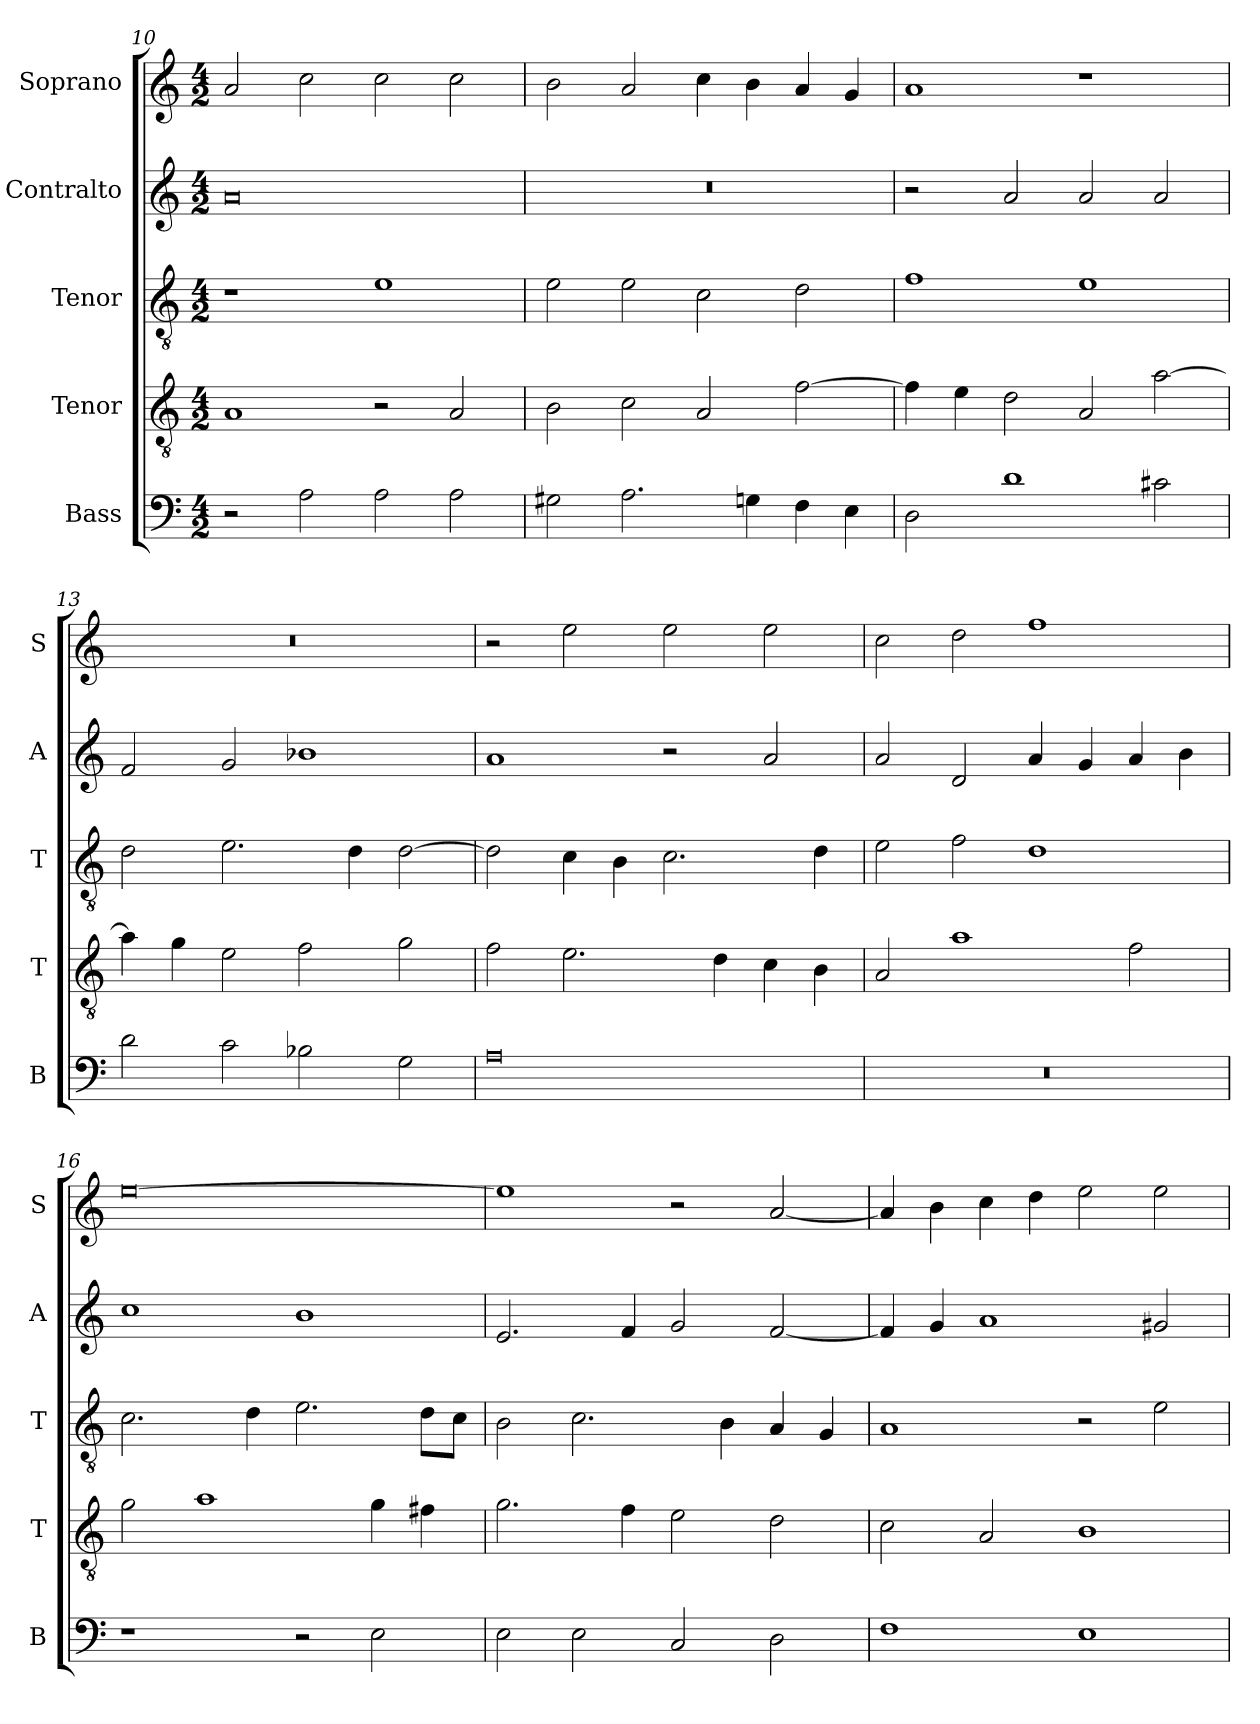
**kern	**kern	**kern	**kern	**kern
*part5	*part4	*part3	*part2	*part1
*staff5	*staff4	*staff3	*staff2	*staff1
*I"Bass	*I"Tenor	*I"Tenor	*I"Contralto	*I"Soprano
*I'B	*I'T	*I'T	*I'A	*I'S
*clefF4	*clefGv2	*clefGv2	*clefG2	*clefG2
*k[]	*k[]	*k[]	*k[]	*k[]
*D:dor	*D:dor	*D:dor	*D:dor	*D:dor
*M4/2	*M4/2	*M4/2	*M4/2	*M4/2
=10	=10	=10	=10	=10
2r	1A	1r	0a	2a
2A	.	.	.	2cc
2A	2r	1e	.	2cc
2A	2A	.	.	2cc
=11	=11	=11	=11	=11
2G#X	2B	2e	0r	2b
2.A	2c	2e	.	2a
.	2A	2c	.	4cc
4Gn	.	.	.	4b
4F	[2f	2d	.	4a
4E	.	.	.	4g
=12	=12	=12	=12	=12
2D	4f]	1f	2r	1a
.	4e	.	.	.
1d	2d	.	2a	.
.	2A	1e	2a	1r
2c#X	[2a	.	2a	.
=13	=13	=13	=13	=13
2d	4a]	2d	2f	0r
.	4g	.	.	.
2c	2e	2.e	2g	.
2B-X	2f	.	1b-X	.
.	.	4d	.	.
2G	2g	[2d	.	.
=14	=14	=14	=14	=14
0A	2f	2d]	1a	2r
.	2.e	4c	.	2ee
.	.	4B	.	.
.	.	2.c	2r	2ee
.	4d	.	.	.
.	4c	.	2a	2ee
.	4B	4d	.	.
=15	=15	=15	=15	=15
0r	2A	2e	2a	2cc
.	1a	2f	2d	2dd
.	.	1d	4a	1ff
.	.	.	4g	.
.	2f	.	4a	.
.	.	.	4b	.
=16	=16	=16	=16	=16
1r	2g	2.c	1cc	[0ee
.	1a	.	.	.
.	.	4d	.	.
2r	.	2.e	1b	.
2E	4g	.	.	.
.	4f#X	8d\L	.	.
.	.	8c\J	.	.
=17	=17	=17	=17	=17
2E	2.g	2B	2.e	1ee]
2E	.	2.c	.	.
.	4f	.	4f	.
2C	2e	.	2g	2r
.	.	4B	.	.
2D	2d	4A	[2f	[2a
.	.	4G	.	.
=18	=18	=18	=18	=18
1F	2c	1A	4f]	4a]
.	.	.	4g	4b
.	2A	.	1a	4cc
.	.	.	.	4dd
1E	1B	2r	.	2ee
.	.	2e	2g#X	2ee
=	=	=	=	=
*-	*-	*-	*-	*-
